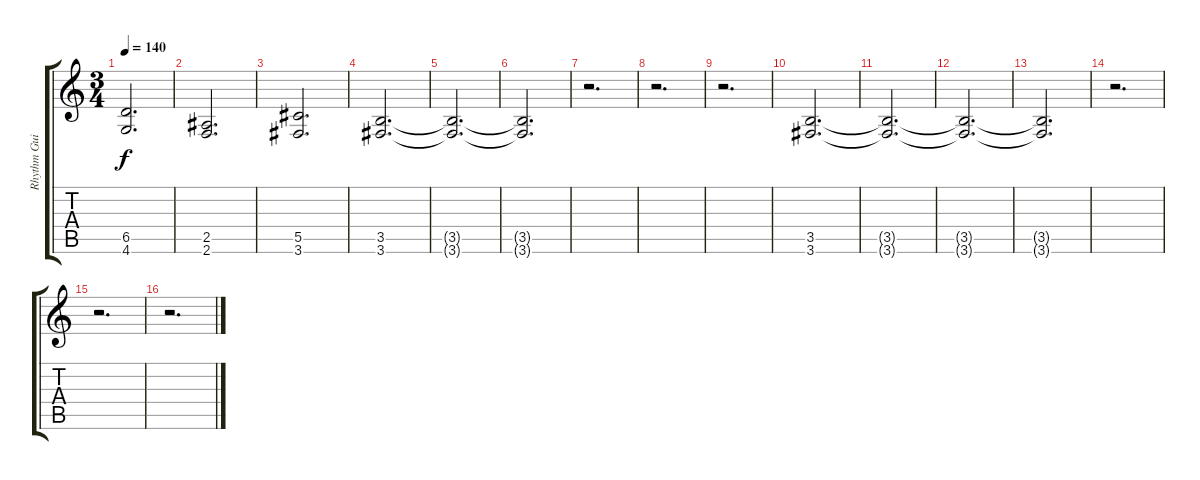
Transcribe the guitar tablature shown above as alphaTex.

\track ("Rhythm Guitar" "Rhythm Gui") {instrument overdrivenguitar}
\staff {score tabs}
\tuning (Eb4 Bb3 Gb3 Db3 Ab2 Eb2) {hide}
\ts (3 4)
\tempo 140
\clef g2
\ks c
(6.5 4.6).2{d dy f} |
(2.5 2.6).2{d} |
(5.5 3.6).2{d} |
(3.5 3.6).2{d} |
(3.5{t} 3.6{t}).2{d} |
(3.5{t} 3.6{t}).2{d} |
r.2{d} |
r.2{d} |
r.2{d} |
(3.5 3.6).2{d} |
(3.5{t} 3.6{t}).2{d} |
(3.5{t} 3.6{t}).2{d} |
(3.5{t} 3.6{t}).2{d} |
r.2{d} |
r.2{d} |
r.2{d}
